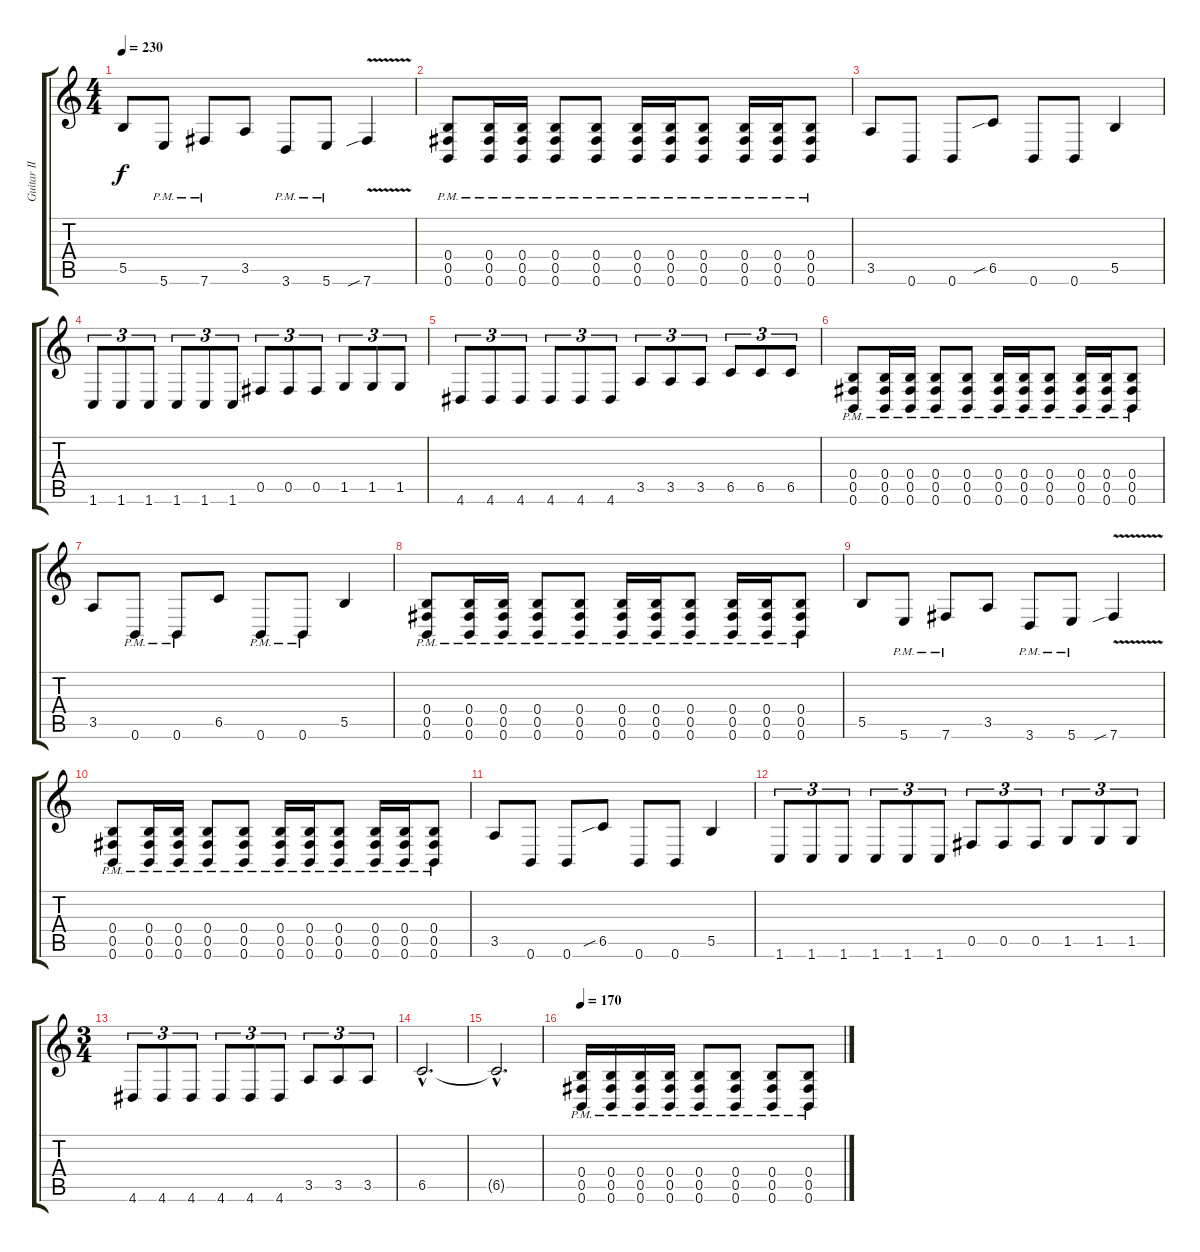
\track ("Guitar II" "Guitar II") {instrument distortionguitar}
\staff {score tabs}
\tuning (Db4 Ab3 E3 B2 Gb2 B1) {hide}
\ts (4 4)
\tempo 230
\clef g2
\ks c
5.5.8{dy f} 5.6{pm}.8 7.6{pm}.8 3.5.8 3.6{pm}.8 5.6{pm}.8 7.6{v sib}.4 |
(0.4{pm} 0.5{pm} 0.6{pm}).8 (0.4{pm} 0.5{pm} 0.6{pm}).16 (0.4{pm} 0.5{pm} 0.6{pm}).16 (0.4{pm} 0.5{pm} 0.6{pm}).8 (0.4{pm} 0.5{pm} 0.6{pm}).8 (0.4{pm} 0.5{pm} 0.6{pm}).16 (0.4{pm} 0.5{pm} 0.6{pm}).16 (0.4{pm} 0.5{pm} 0.6{pm}).8 (0.4{pm} 0.5{pm} 0.6{pm}).16 (0.4{pm} 0.5{pm} 0.6{pm}).16 (0.4{pm} 0.5{pm} 0.6{pm}).8 |
3.5.8 0.6.8 0.6.8 6.5{sib}.8 0.6.8 0.6.8 5.5.4 |
1.6.8{tu (3 2)} 1.6.8{tu (3 2)} 1.6.8{tu (3 2)} 1.6.8{tu (3 2)} 1.6.8{tu (3 2)} 1.6.8{tu (3 2)} 0.5.8{tu (3 2)} 0.5.8{tu (3 2)} 0.5.8{tu (3 2)} 1.5.8{tu (3 2)} 1.5.8{tu (3 2)} 1.5.8{tu (3 2)} |
4.6.8{tu (3 2)} 4.6.8{tu (3 2)} 4.6.8{tu (3 2)} 4.6.8{tu (3 2)} 4.6.8{tu (3 2)} 4.6.8{tu (3 2)} 3.5.8{tu (3 2)} 3.5.8{tu (3 2)} 3.5.8{tu (3 2)} 6.5.8{tu (3 2)} 6.5.8{tu (3 2)} 6.5.8{tu (3 2)} |
(0.4{pm} 0.5{pm} 0.6{pm}).8 (0.4{pm} 0.5{pm} 0.6{pm}).16 (0.4{pm} 0.5{pm} 0.6{pm}).16 (0.4{pm} 0.5{pm} 0.6{pm}).8 (0.4{pm} 0.5{pm} 0.6{pm}).8 (0.4{pm} 0.5{pm} 0.6{pm}).16 (0.4{pm} 0.5{pm} 0.6{pm}).16 (0.4{pm} 0.5{pm} 0.6{pm}).8 (0.4{pm} 0.5{pm} 0.6{pm}).16 (0.4{pm} 0.5{pm} 0.6{pm}).16 (0.4{pm} 0.5{pm} 0.6{pm}).8 |
3.5.8 0.6{pm}.8 0.6{pm}.8 6.5.8 0.6{pm}.8 0.6{pm}.8 5.5.4 |
(0.4{pm} 0.5{pm} 0.6{pm}).8 (0.4{pm} 0.5{pm} 0.6{pm}).16 (0.4{pm} 0.5{pm} 0.6{pm}).16 (0.4{pm} 0.5{pm} 0.6{pm}).8 (0.4{pm} 0.5{pm} 0.6{pm}).8 (0.4{pm} 0.5{pm} 0.6{pm}).16 (0.4{pm} 0.5{pm} 0.6{pm}).16 (0.4{pm} 0.5{pm} 0.6{pm}).8 (0.4{pm} 0.5{pm} 0.6{pm}).16 (0.4{pm} 0.5{pm} 0.6{pm}).16 (0.4{pm} 0.5{pm} 0.6{pm}).8 |
5.5.8 5.6{pm}.8 7.6{pm}.8 3.5.8 3.6{pm}.8 5.6{pm}.8 7.6{v sib}.4 |
(0.4{pm} 0.5{pm} 0.6{pm}).8 (0.4{pm} 0.5{pm} 0.6{pm}).16 (0.4{pm} 0.5{pm} 0.6{pm}).16 (0.4{pm} 0.5{pm} 0.6{pm}).8 (0.4{pm} 0.5{pm} 0.6{pm}).8 (0.4{pm} 0.5{pm} 0.6{pm}).16 (0.4{pm} 0.5{pm} 0.6{pm}).16 (0.4{pm} 0.5{pm} 0.6{pm}).8 (0.4{pm} 0.5{pm} 0.6{pm}).16 (0.4{pm} 0.5{pm} 0.6{pm}).16 (0.4{pm} 0.5{pm} 0.6{pm}).8 |
3.5.8 0.6.8 0.6.8 6.5{sib}.8 0.6.8 0.6.8 5.5.4 |
1.6.8{tu (3 2)} 1.6.8{tu (3 2)} 1.6.8{tu (3 2)} 1.6.8{tu (3 2)} 1.6.8{tu (3 2)} 1.6.8{tu (3 2)} 0.5.8{tu (3 2)} 0.5.8{tu (3 2)} 0.5.8{tu (3 2)} 1.5.8{tu (3 2)} 1.5.8{tu (3 2)} 1.5.8{tu (3 2)} |
\ts (3 4)
4.6.8{tu (3 2)} 4.6.8{tu (3 2)} 4.6.8{tu (3 2)} 4.6.8{tu (3 2)} 4.6.8{tu (3 2)} 4.6.8{tu (3 2)} 3.5.8{tu (3 2)} 3.5.8{tu (3 2)} 3.5.8{tu (3 2)} |
6.5{hac}.2{d} |
6.5{hac t}.2{d} |
\section ("" "")
\tempo 170
(0.4{pm} 0.5{pm} 0.6{pm}).16 (0.4{pm} 0.5{pm} 0.6{pm}).16 (0.4{pm} 0.5{pm} 0.6{pm}).16 (0.4{pm} 0.5{pm} 0.6{pm}).16 (0.4{pm} 0.5{pm} 0.6{pm}).8 (0.4{pm} 0.5{pm} 0.6{pm}).8 (0.4{pm} 0.5{pm} 0.6{pm}).8 (0.4{pm} 0.5{pm} 0.6{pm}).8
